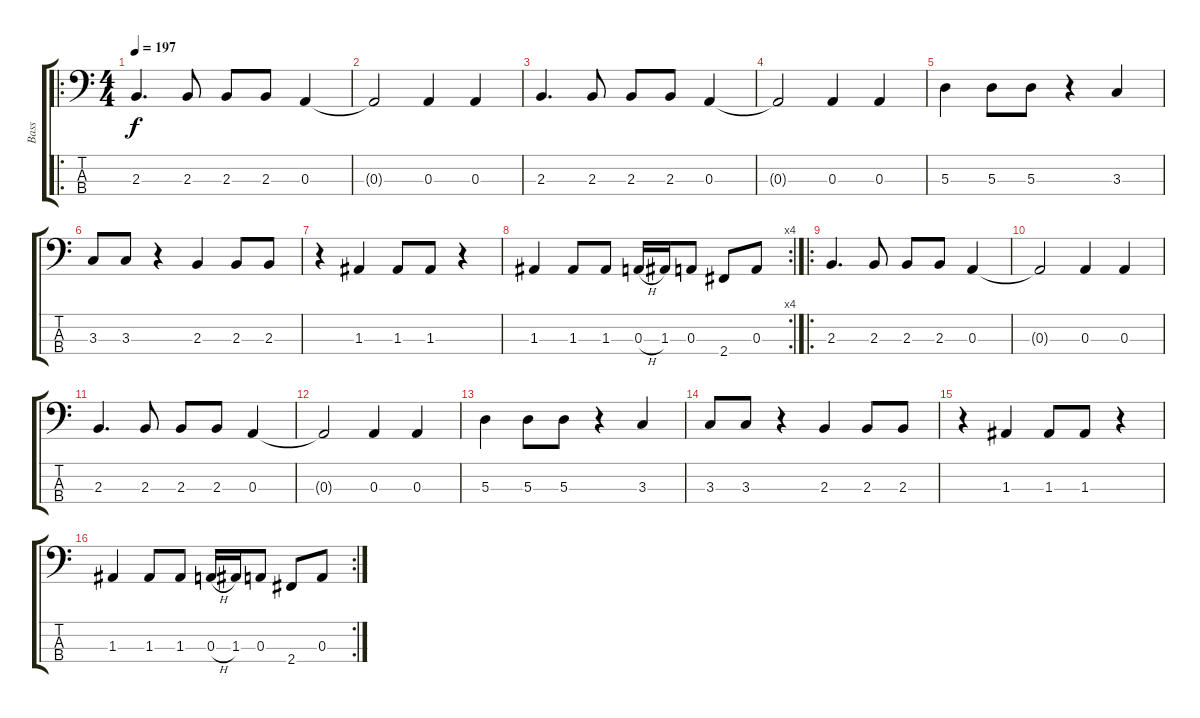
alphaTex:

\track ("Bass" "Bass") {instrument electricbassfinger}
\staff {score tabs}
\tuning (G2 D2 A1 E1) {hide}
\ro
\ts (4 4)
\tempo 197
\clef f4
\ks c
2.3.4{d dy f} 2.3.8 2.3.8 2.3.8 0.3.4 |
0.3{t}.2 0.3.4 0.3.4 |
2.3.4{d} 2.3.8 2.3.8 2.3.8 0.3.4 |
0.3{t}.2 0.3.4 0.3.4 |
5.3.4 5.3.8 5.3.8 r.4 3.3.4 |
3.3.8 3.3.8 r.4 2.3.4 2.3.8 2.3.8 |
r.4 1.3.4 1.3.8 1.3.8 r.4 |
\rc 4
1.3.4 1.3.8 1.3.8 0.3{h}.16 1.3.16 0.3.8 2.4.8 0.3.8 |
\ro
2.3.4{d} 2.3.8 2.3.8 2.3.8 0.3.4 |
0.3{t}.2 0.3.4 0.3.4 |
2.3.4{d} 2.3.8 2.3.8 2.3.8 0.3.4 |
0.3{t}.2 0.3.4 0.3.4 |
5.3.4 5.3.8 5.3.8 r.4 3.3.4 |
3.3.8 3.3.8 r.4 2.3.4 2.3.8 2.3.8 |
r.4 1.3.4 1.3.8 1.3.8 r.4 |
\rc 2
1.3.4 1.3.8 1.3.8 0.3{h}.16 1.3.16 0.3.8 2.4.8 0.3.8
